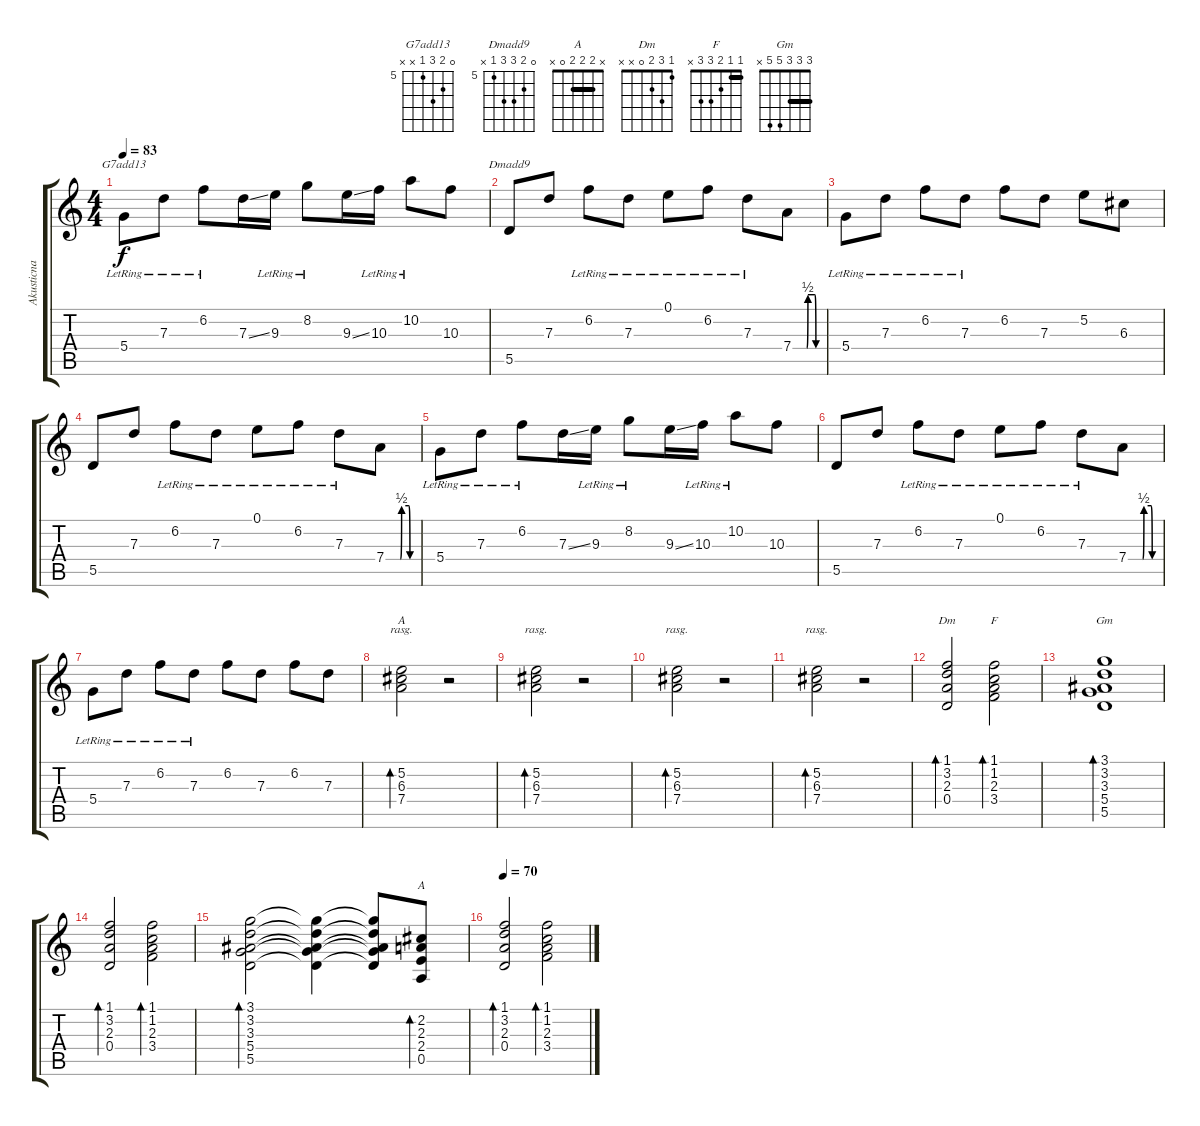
\track ("Akusticna gitara" "Akusticna ") {instrument acousticguitarsteel}
\staff {score tabs}
\tuning (E4 B3 G3 D3 A2 E2) {hide}
\chord ("G7add13" 0 6 7 5 x x) {firstfret 5}
\chord ("Dmadd9" 0 6 7 7 5 x) {firstfret 5}
\chord ("A" x 5 6 7 x x) {firstfret 5}
\chord ("Dm" 1 3 2 0 x x)
\chord ("F" 1 1 2 3 3 x) {barre 1}
\chord ("Gm" 3 3 3 5 5 x) {barre 3}
\chord ("A" x 2 2 2 0 x) {barre 2}
\ts (4 4)
\tempo 83
\clef g2
\ks c
5.4{lr}.8{ch "G7add13" dy f} 7.3{lr}.8 6.2{lr}.8 7.3{ss}.16 9.3{lr}.16 8.2{lr}.8 9.3{ss}.16 10.3{lr}.16 10.2{lr}.8 10.3.8 |
5.5.8{ch "Dmadd9"} 7.3.8 6.2{lr}.8 7.3{lr}.8 0.1{lr}.8 6.2{lr}.8 7.3{lr}.8 7.4{be (custom 0 0 28 0 30 2 44 2 46 0 60 0)}.8 |
5.4{lr}.8 7.3{lr}.8 6.2{lr}.8 7.3{lr}.8 6.2.8 7.3.8 5.2.8 6.3.8 |
5.5.8 7.3.8 6.2{lr}.8 7.3{lr}.8 0.1{lr}.8 6.2{lr}.8 7.3{lr}.8 7.4{be (custom 0 0 28 0 30 2 44 2 46 0 60 0)}.8 |
5.4{lr}.8 7.3{lr}.8 6.2{lr}.8 7.3{ss}.16 9.3{lr}.16 8.2{lr}.8 9.3{ss}.16 10.3{lr}.16 10.2{lr}.8 10.3.8 |
5.5.8 7.3.8 6.2{lr}.8 7.3{lr}.8 0.1{lr}.8 6.2{lr}.8 7.3{lr}.8 7.4{be (custom 0 0 28 0 30 2 44 2 46 0 60 0)}.8 |
5.4{lr}.8 7.3{lr}.8 6.2{lr}.8 7.3{lr}.8 6.2.8 7.3.8 6.2.8 7.3.8 |
(5.2 6.3 7.4).2{bd 240 ch "A" rasg ii} r.2 |
(5.2 6.3 7.4).2{bd 240 rasg ii} r.2 |
(5.2 6.3 7.4).2{bd 240 rasg ii} r.2 |
(5.2 6.3 7.4).2{bd 240 rasg ii} r.2 |
(1.1 3.2 2.3 0.4).2{bd 240 ch "Dm" volume 7} (1.1 1.2 2.3 3.4).2{bd 120 ch "F"} |
(3.1 3.2 3.3 5.4 5.5).1{bd 120 ch "Gm"} |
(1.1 3.2 2.3 0.4).2{bd 240} (1.1 1.2 2.3 3.4).2{bd 120} |
(3.1 3.2 3.3 5.4 5.5).2{bd 120} (3.1{t} 3.2{t} 3.3{t} 5.4{t} 5.5{t}).4 (3.1{t} 3.2{t} 3.3{t} 5.4{t} 5.5{t}).8 (2.2 2.3 2.4 0.5).8{bd 120 ch "A"} |
\tempo 70
(1.1 3.2 2.3 0.4).2{bd 240} (1.1 1.2 2.3 3.4).2{bd 120}
